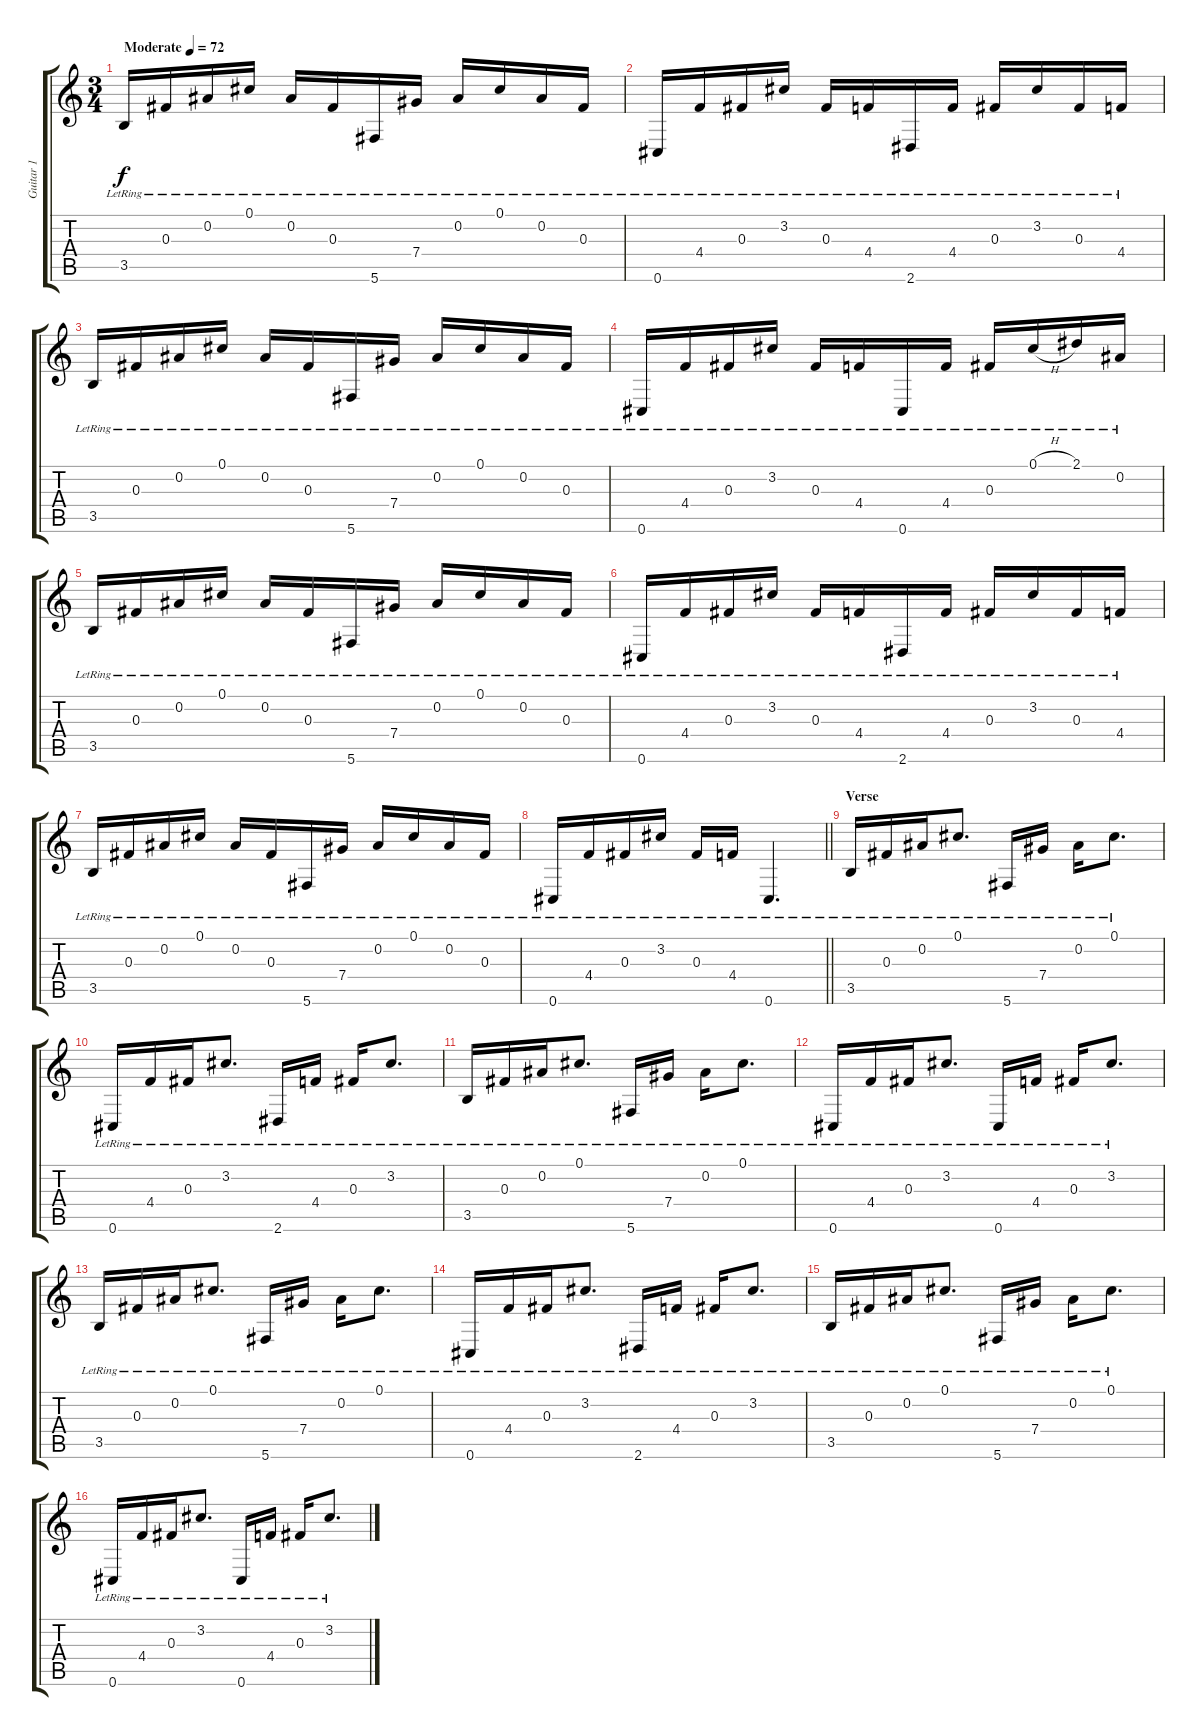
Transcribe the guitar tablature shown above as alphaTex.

\track ("Guitar 1" "Guitar 1") {instrument acousticguitarsteel}
\staff {score tabs}
\tuning (Db4 Bb3 Gb3 Db3 Ab2 Db2) {hide}
\ts (3 4)
\tempo (72 "Moderate")
\clef g2
\ks c
3.5{lr}.16{dy f instrument acousticguitarsteel} 0.3{lr}.16 0.2{lr}.16 0.1{lr}.16 0.2{lr}.16 0.3{lr}.16 5.6{lr}.16 7.4{lr}.16 0.2{lr}.16 0.1{lr}.16 0.2{lr}.16 0.3{lr}.16 |
0.6{lr}.16 4.4{lr}.16 0.3{lr}.16 3.2{lr}.16 0.3{lr}.16 4.4{lr}.16 2.6{lr}.16 4.4{lr}.16 0.3{lr}.16 3.2{lr}.16 0.3{lr}.16 4.4{lr}.16 |
3.5{lr}.16 0.3{lr}.16 0.2{lr}.16 0.1{lr}.16 0.2{lr}.16 0.3{lr}.16 5.6{lr}.16 7.4{lr}.16 0.2{lr}.16 0.1{lr}.16 0.2{lr}.16 0.3{lr}.16 |
0.6{lr}.16 4.4{lr}.16 0.3{lr}.16 3.2{lr}.16 0.3{lr}.16 4.4{lr}.16 0.6{lr}.16 4.4{lr}.16 0.3{lr}.16 0.1{h lr}.16 2.1{lr}.16 0.2{lr}.16 |
3.5{lr}.16 0.3{lr}.16 0.2{lr}.16 0.1{lr}.16 0.2{lr}.16 0.3{lr}.16 5.6{lr}.16 7.4{lr}.16 0.2{lr}.16 0.1{lr}.16 0.2{lr}.16 0.3{lr}.16 |
0.6{lr}.16 4.4{lr}.16 0.3{lr}.16 3.2{lr}.16 0.3{lr}.16 4.4{lr}.16 2.6{lr}.16 4.4{lr}.16 0.3{lr}.16 3.2{lr}.16 0.3{lr}.16 4.4{lr}.16 |
3.5{lr}.16 0.3{lr}.16 0.2{lr}.16 0.1{lr}.16 0.2{lr}.16 0.3{lr}.16 5.6{lr}.16 7.4{lr}.16 0.2{lr}.16 0.1{lr}.16 0.2{lr}.16 0.3{lr}.16 |
\barLineRight lightlight
0.6{lr}.16 4.4{lr}.16 0.3{lr}.16 3.2{lr}.16 0.3{lr}.16 4.4{lr}.16 0.6{lr}.4{d} |
\section ("" "Verse")
3.5{lr}.16 0.3{lr}.16 0.2{lr}.16 0.1{lr}.8{d} 5.6{lr}.16 7.4{lr}.16 0.2{lr}.16 0.1{lr}.8{d} |
0.6{lr}.16 4.4{lr}.16 0.3{lr}.16 3.2{lr}.8{d} 2.6{lr}.16 4.4{lr}.16 0.3{lr}.16 3.2{lr}.8{d} |
3.5{lr}.16 0.3{lr}.16 0.2{lr}.16 0.1{lr}.8{d} 5.6{lr}.16 7.4{lr}.16 0.2{lr}.16 0.1{lr}.8{d} |
0.6{lr}.16 4.4{lr}.16 0.3{lr}.16 3.2{lr}.8{d} 0.6{lr}.16 4.4{lr}.16 0.3{lr}.16 3.2{lr}.8{d} |
3.5{lr}.16 0.3{lr}.16 0.2{lr}.16 0.1{lr}.8{d} 5.6{lr}.16 7.4{lr}.16 0.2{lr}.16 0.1{lr}.8{d} |
0.6{lr}.16 4.4{lr}.16 0.3{lr}.16 3.2{lr}.8{d} 2.6{lr}.16 4.4{lr}.16 0.3{lr}.16 3.2{lr}.8{d} |
3.5{lr}.16 0.3{lr}.16 0.2{lr}.16 0.1{lr}.8{d} 5.6{lr}.16 7.4{lr}.16 0.2{lr}.16 0.1{lr}.8{d} |
0.6{lr}.16 4.4{lr}.16 0.3{lr}.16 3.2{lr}.8{d} 0.6{lr}.16 4.4{lr}.16 0.3{lr}.16 3.2{lr}.8{d}
